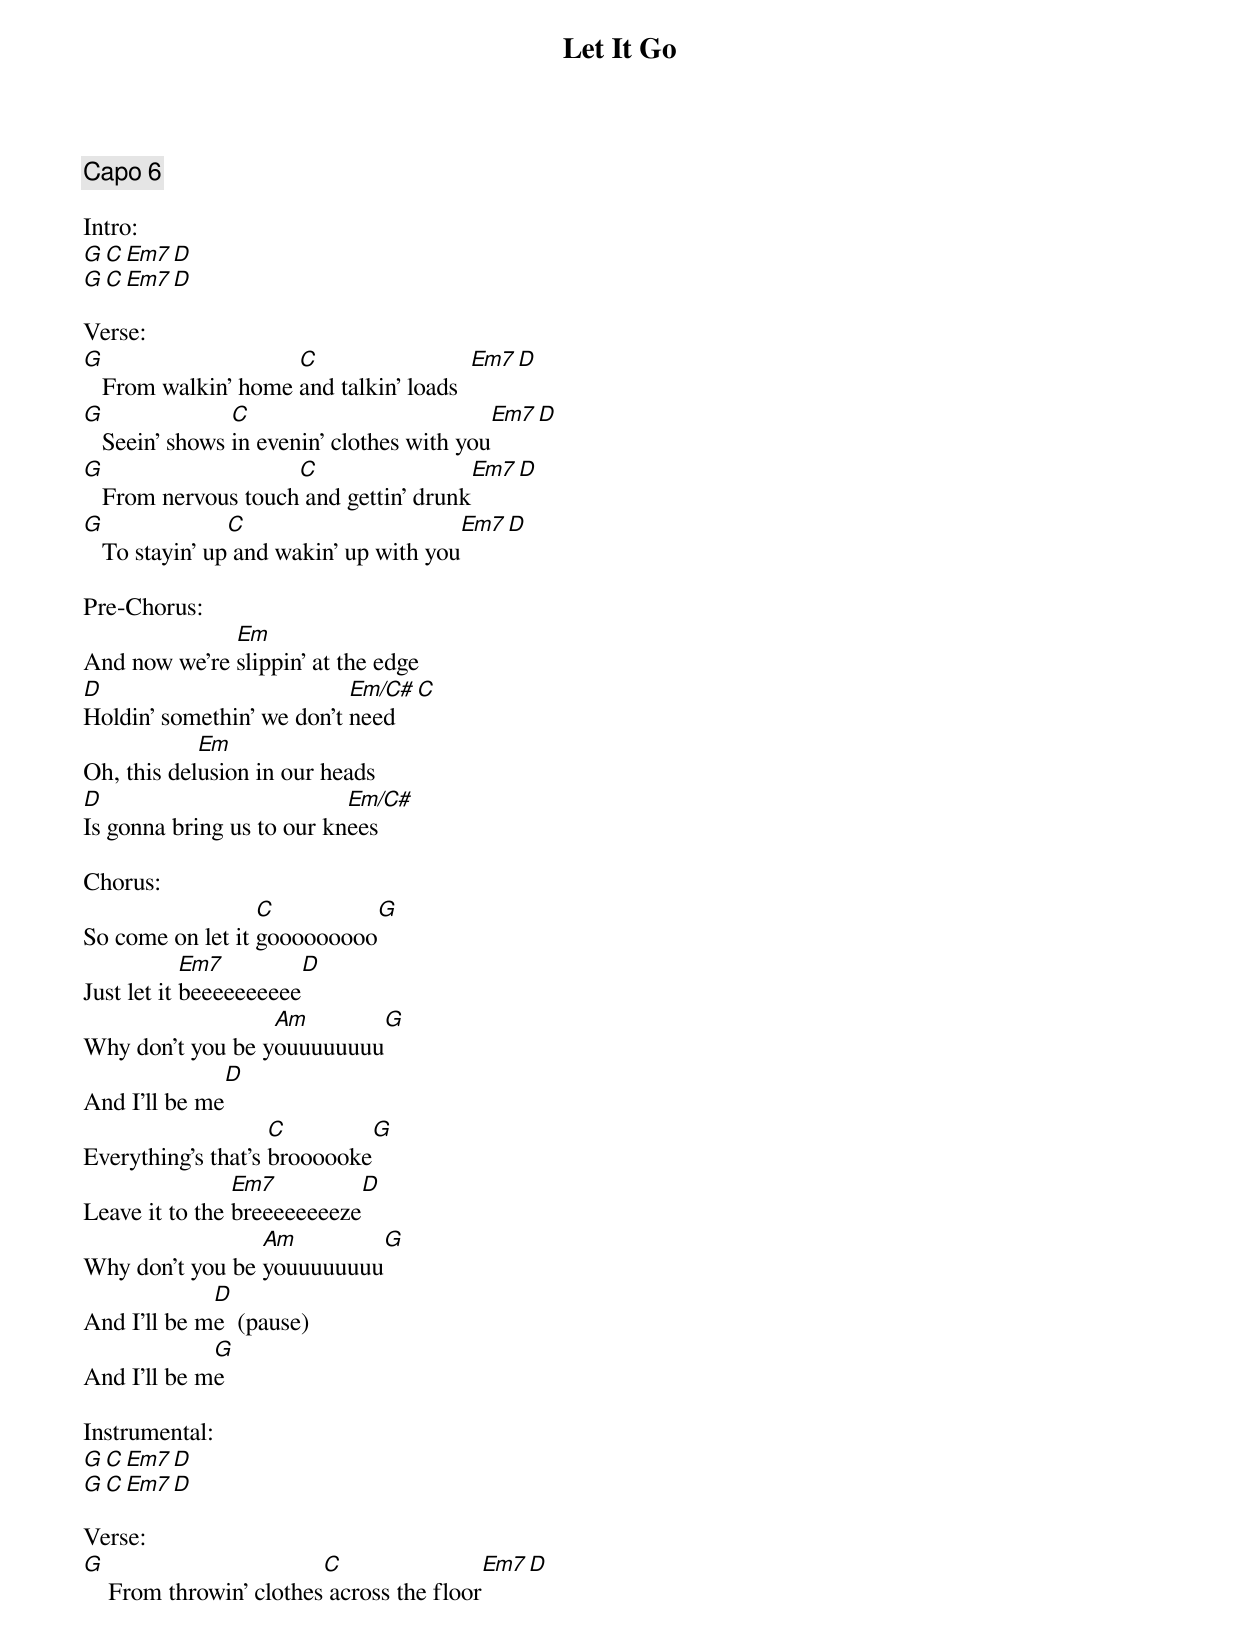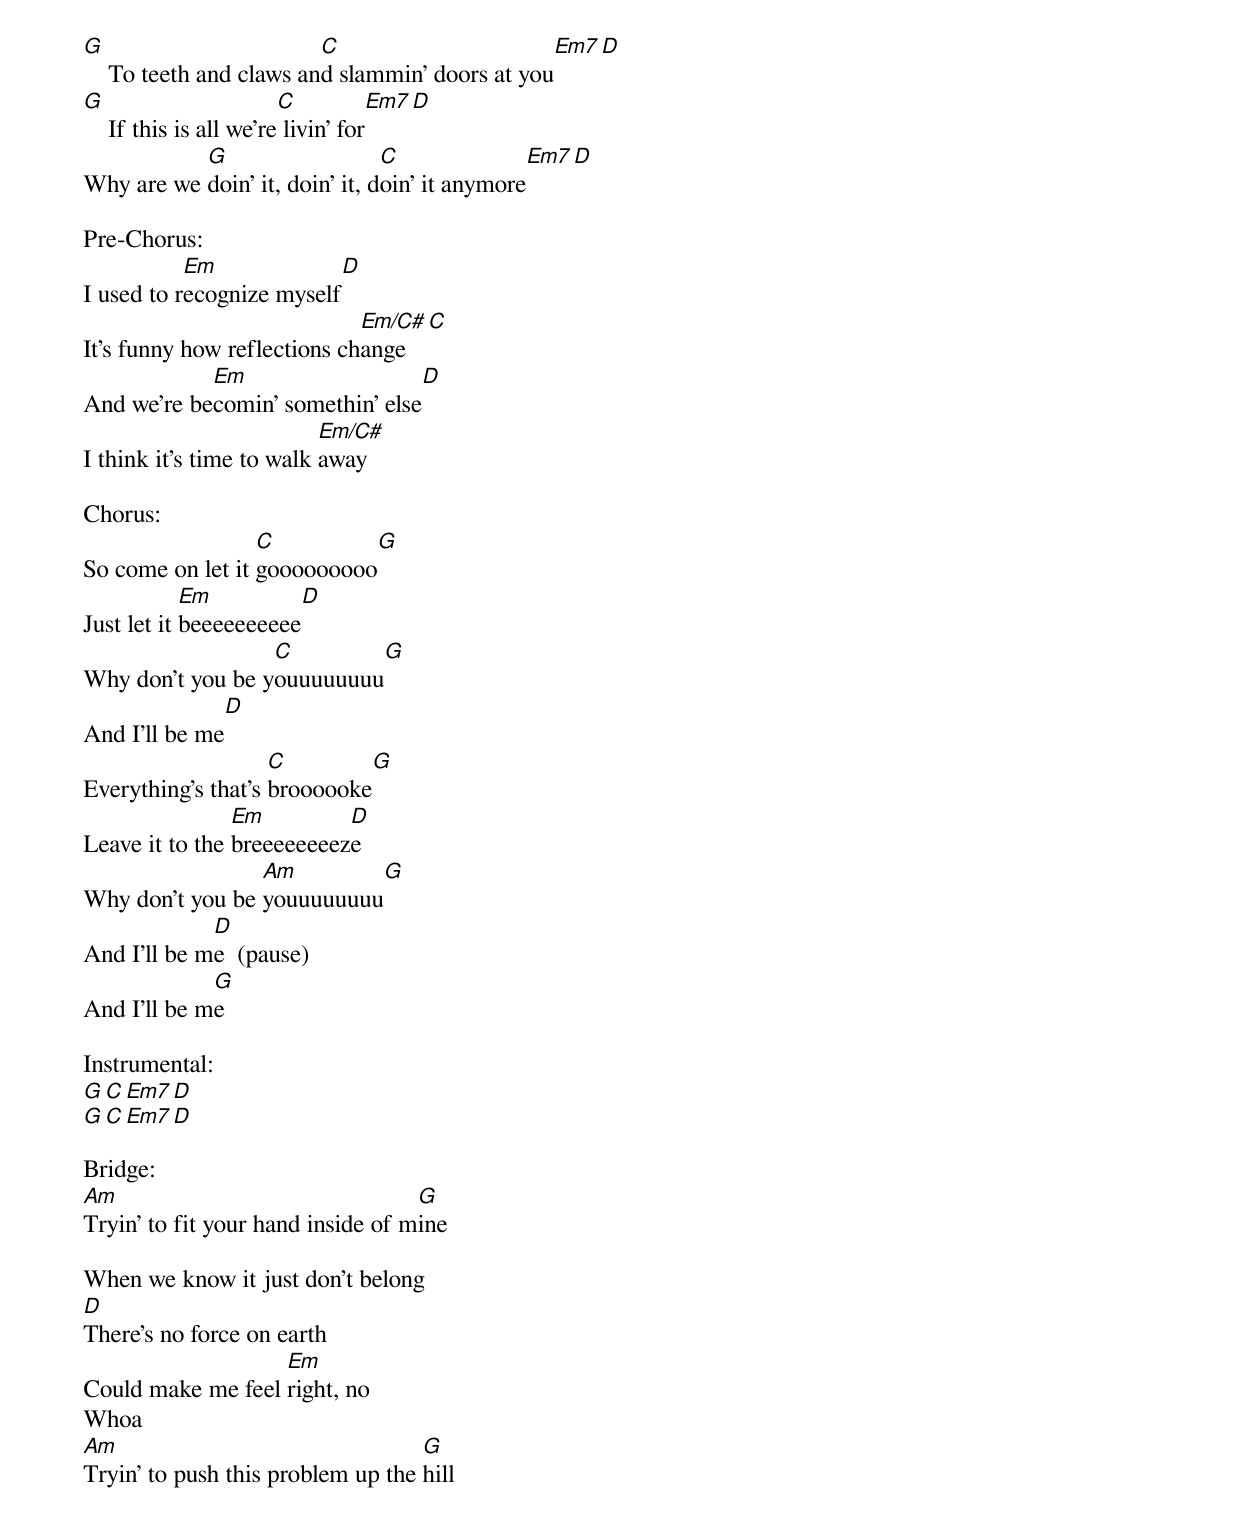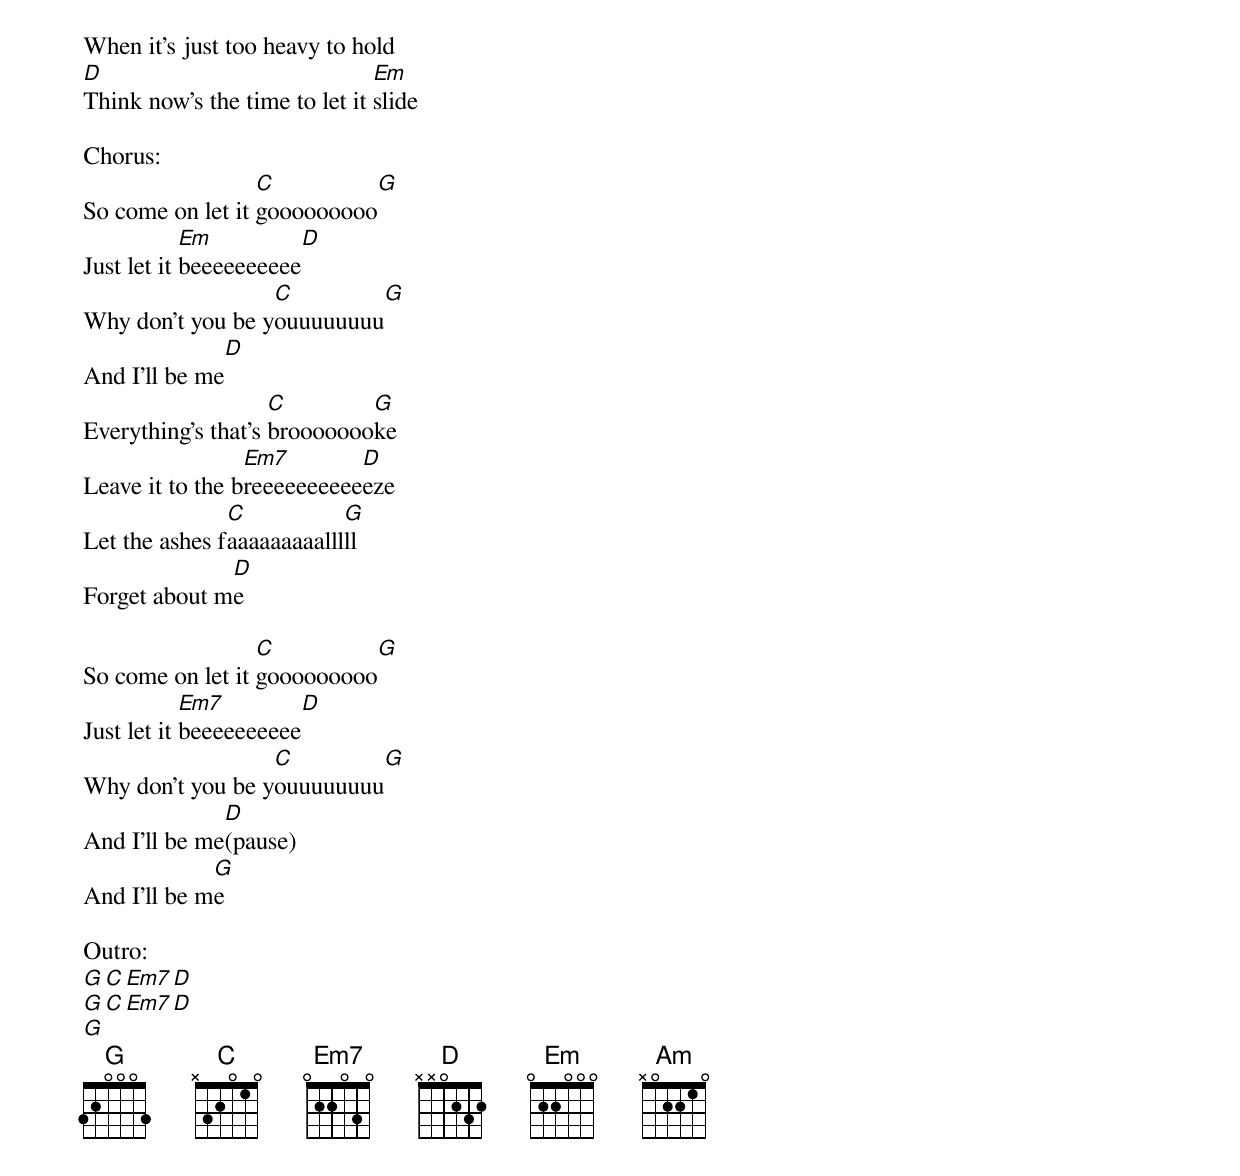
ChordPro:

{title:Let It Go}
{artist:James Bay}
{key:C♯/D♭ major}
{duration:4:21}
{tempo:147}
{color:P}

{comment: Capo 6}

Intro:
[G][C][Em7][D]
[G][C][Em7][D]

Verse:
[G]   From walkin' home [C]and talkin' loads  [Em7][D]
[G]   Seein' shows [C]in evenin' clothes with you[Em7][D]
[G]   From nervous touch[C] and gettin' drunk[Em7][D]
[G]   To stayin' up[C] and wakin' up with you[Em7][D]

Pre-Chorus:
And now we're [Em]slippin' at the edge
[D]Holdin' somethin' we don't [Em/C#]need[C]
Oh, this del[Em]usion in our heads
[D]Is gonna bring us to our kn[Em/C#]ees

Chorus:
So come on let it [C]gooooooooo[G]
Just let it [Em7]beeeeeeeeee[D]
Why don't you be y[Am]ouuuuuuuu[G]
And I'll be me[D]
Everything's that's [C]broooooke[G]
Leave it to the [Em7]breeeeeeeeze[D]
Why don't you be [Am]youuuuuuuu[G]
And I'll be m[D]e  (pause)
And I'll be m[G]e

Instrumental:
[G][C][Em7][D]
[G][C][Em7][D]

Verse:
[G]    From throwin' clothes[C] across the floor[Em7][D]
[G]    To teeth and claws an[C]d slammin' doors at you[Em7][D]
[G]    If this is all we're[C] livin' for[Em7][D]
Why are we [G]doin' it, doin' it, d[C]oin' it anymore[Em7][D]

Pre-Chorus:
I used to r[Em]ecognize myself[D]
It's funny how reflections ch[Em/C#]ange[C]
And we're be[Em]comin' somethin' else[D]
I think it's time to walk [Em/C#]away

Chorus:
So come on let it [C]gooooooooo[G]
Just let it [Em]beeeeeeeeee[D]
Why don't you be y[C]ouuuuuuuu[G]
And I'll be me[D]
Everything's that's [C]broooooke[G]
Leave it to the [Em]breeeeeeeez[D]e
Why don't you be [Am]youuuuuuuu[G]
And I'll be m[D]e  (pause)
And I'll be m[G]e

Instrumental:
[G][C][Em7][D]
[G][C][Em7][D]

Bridge:
[Am]Tryin' to fit your hand inside of m[G]ine

When we know it just don't belong
[D]There's no force on earth
Could make me feel [Em]right, no
Whoa
[Am]Tryin' to push this problem up the [G]hill

When it's just too heavy to hold
[D]Think now's the time to let it [Em]slide

Chorus:
So come on let it [C]gooooooooo[G]
Just let it [Em]beeeeeeeeee[D]
Why don't you be y[C]ouuuuuuuu[G]
And I'll be me[D]
Everything's that's [C]brooooooo[G]ke
Leave it to the b[Em7]reeeeeeeeee[D]eze
Let the ashes f[C]aaaaaaaaalll[G]ll
Forget about m[D]e

So come on let it [C]gooooooooo[G]
Just let it [Em7]beeeeeeeeee[D]
Why don't you be y[C]ouuuuuuuu[G]
And I'll be me[D](pause)
And I'll be m[G]e

Outro:
[G][C][Em7][D]
[G][C][Em7][D]
[G]
